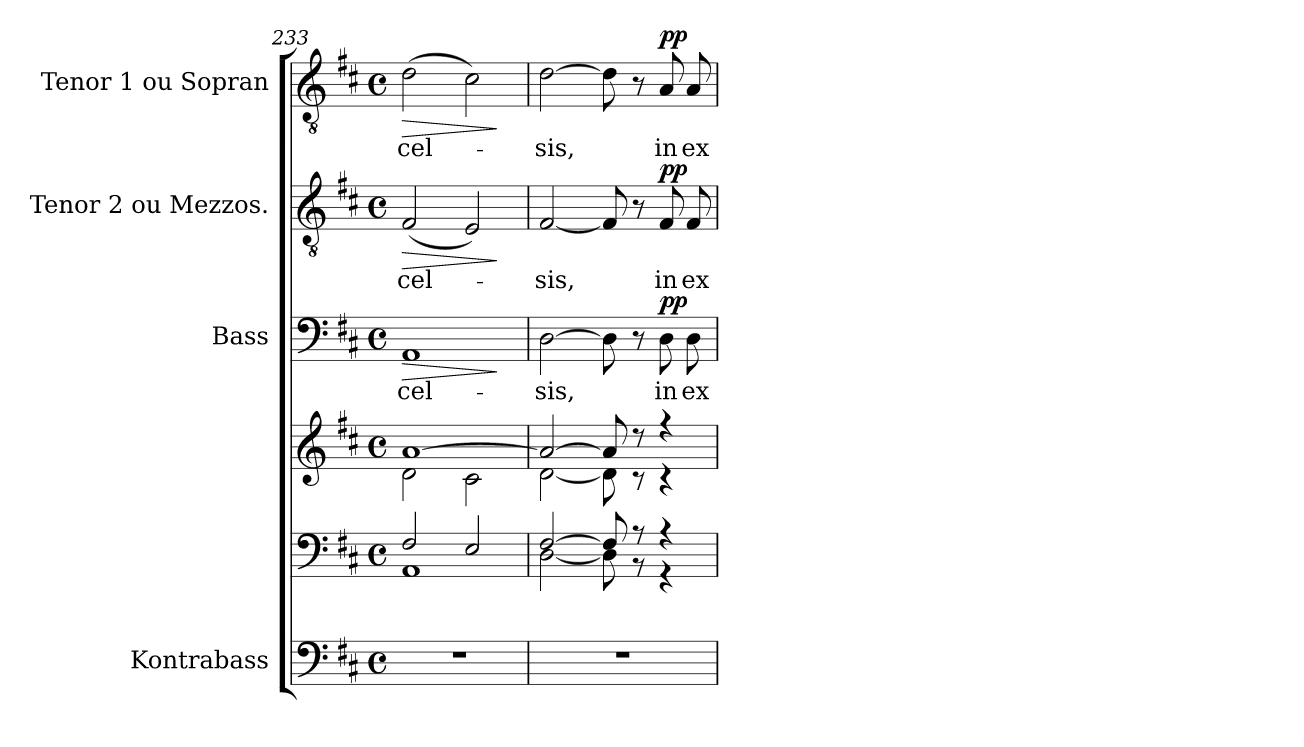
**kern	**kern	**kern	**kern	**text	**dynam	**kern	**text	**dynam	**kern	**text	**dynam
*part5	*part4	*part4	*part3	*part3	*part3	*part2	*part2	*part2	*part1	*part1	*part1
*staff6	*staff5	*staff4	*staff3	*staff3	*staff3	*staff2	*staff2	*staff2	*staff1	*staff1	*staff1
*I"Kontrabass	*	*	*I"Bass	*	*	*I"Tenor 2 ou Mezzos.	*	*	*I"Tenor 1 ou Sopran	*	*
*I'Kb.	*	*	*	*	*	*	*	*	*	*	*
*clefF4	*clefF4	*clefG2	*clefF4	*	*	*clefGv2	*	*	*clefGv2	*	*
*ITrd7c12	*	*	*	*	*	*	*	*	*	*	*
*k[f#c#]	*k[f#c#]	*k[f#c#]	*k[f#c#]	*	*	*k[f#c#]	*	*	*k[f#c#]	*	*
*D:	*D:	*D:	*D:	*	*	*D:	*	*	*D:	*	*
*M4/4	*M4/4	*M4/4	*M4/4	*	*	*M4/4	*	*	*M4/4	*	*
*met(c)	*met(c)	*met(c)	*met(c)	*	*	*met(c)	*	*	*met(c)	*	*
=233	=233	=233	=233	=233	=233	=233	=233	=233	=233	=233	=233
*	*^	*^	*	*	*	*	*	*	*	*	*
!	!	!	!	!	!	!LO:LY:b	!LO:HP:b	!	!LO:LY:b	!LO:HP:b	!	!LO:LY:b	!LO:HP:b
1r	2F#/	1AA	[>1a	2d\	1AA	-cel-	>	(<2F#/	-cel-	>	(>2d\	-cel-	>
.	2E/	.	.	2c#\	.	.	.	2E/)	.	.	2c#\)	.	.
*	*v	*v	*	*	*	*	*	*	*	*	*	*	*
*	*	*v	*v	*	*	*	*	*	*	*	*	*
.	.	.	.	.	]	.	.	]	.	.	]
=234	=234	=234	=234	=234	=234	=234	=234	=234	=234	=234	=234
*	*^	*^	*	*	*	*	*	*	*	*	*
!	!	!	!	!	!	!LO:LY:b	!	!	!LO:LY:b	!	!	!LO:LY:b	!
1r	[>2F#/	[<2D\	2a/_	[<2d\	[2D\	-sis,	.	[2F#/	-sis,	.	[2d\	-sis,	.
.	8F#/]	8D\]	8a/]	8d\]	8D\]	.	.	8F#/]	.	.	8d\]	.	.
.	8r	8r	8r	8r	8r	.	.	8r	.	.	8r	.	.
!	!	!	!	!	!	!LO:LY:b	!LO:DY:a	!	!LO:LY:b	!LO:DY:a	!	!LO:LY:b	!LO:DY:a
.	4r	4r	4r	4r	8D\	in	pp	8F#/	in	pp	8A/	in	pp
!	!	!	!	!	!	!LO:LY:b	!	!	!LO:LY:b	!	!	!LO:LY:b	!
.	.	.	.	.	8D\	ex-	.	8F#/	ex-	.	8A/	ex-	.
*	*v	*v	*	*	*	*	*	*	*	*	*	*	*
*	*	*v	*v	*	*	*	*	*	*	*	*	*
=	=	=	=	=	=	=	=	=	=	=	=
*-	*-	*-	*-	*-	*-	*-	*-	*-	*-	*-	*-
